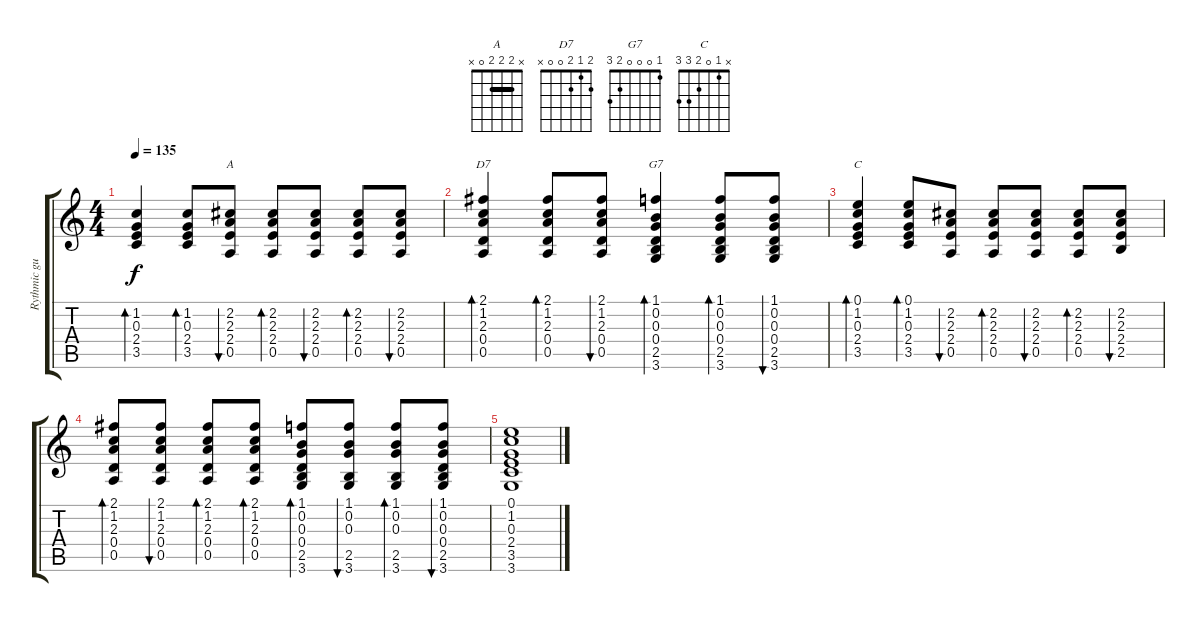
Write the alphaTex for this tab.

\track ("Rythmic guitar" "Rythmic gu") {instrument acousticguitarsteel}
\staff {score tabs}
\tuning (E4 B3 G3 D3 A2 E2) {hide}
\chord ("A" x 2 2 2 0 x) {barre 2}
\chord ("D7" 2 1 2 0 0 x)
\chord ("G7" 1 0 0 0 2 3)
\chord ("C" x 1 0 2 3 3)
\ts (4 4)
\tempo 135
\clef g2
\ks c
(1.2 0.3 2.4 3.5).4{bd 60 dy f} (1.2 0.3 2.4 3.5).8{bd 60} (2.2 2.3 2.4 0.5).8{bu 60 ch "A"} (2.2 2.3 2.4 0.5).8{bd 60} (2.2 2.3 2.4 0.5).8{bu 60} (2.2 2.3 2.4 0.5).8{bd 60} (2.2 2.3 2.4 0.5).8{bu 60} |
(2.1 1.2 2.3 0.4 0.5).4{bd 60 ch "D7"} (2.1 1.2 2.3 0.4 0.5).8{bd 60} (2.1 1.2 2.3 0.4 0.5).8{bu 60} (1.1 0.2 0.3 0.4 2.5 3.6).4{bd 60 ch "G7"} (1.1 0.2 0.3 0.4 2.5 3.6).8{bd 60} (1.1 0.2 0.3 0.4 2.5 3.6).8{bu 60} |
(0.1 1.2 0.3 2.4 3.5).4{bd 60 ch "C"} (0.1 1.2 0.3 2.4 3.5).8{bd 60} (2.2 2.3 2.4 0.5).8{bu 60} (2.2 2.3 2.4 0.5).8{bd 60} (2.2 2.3 2.4 0.5).8{bu 60} (2.2 2.3 2.4 0.5).8{bd 60} (2.2 2.3 2.4 2.5).8{bu 60} |
(2.1 1.2 2.3 0.4 0.5).8{bd 60} (2.1 1.2 2.3 0.4 0.5).8{bu 60} (2.1 1.2 2.3 0.4 0.5).8{bd 60} (2.1 1.2 2.3 0.4 0.5).8{bd 60} (1.1 0.2 0.3 0.4 2.5 3.6).8{bd 60} (1.1 0.2 0.3 2.5 3.6).8{bu 60} (1.1 0.2 0.3 2.5 3.6).8{bd 60} (1.1 0.2 0.3 0.4 2.5 3.6).8{bu 60} |
(0.1 1.2 0.3 2.4 3.5 3.6).1
